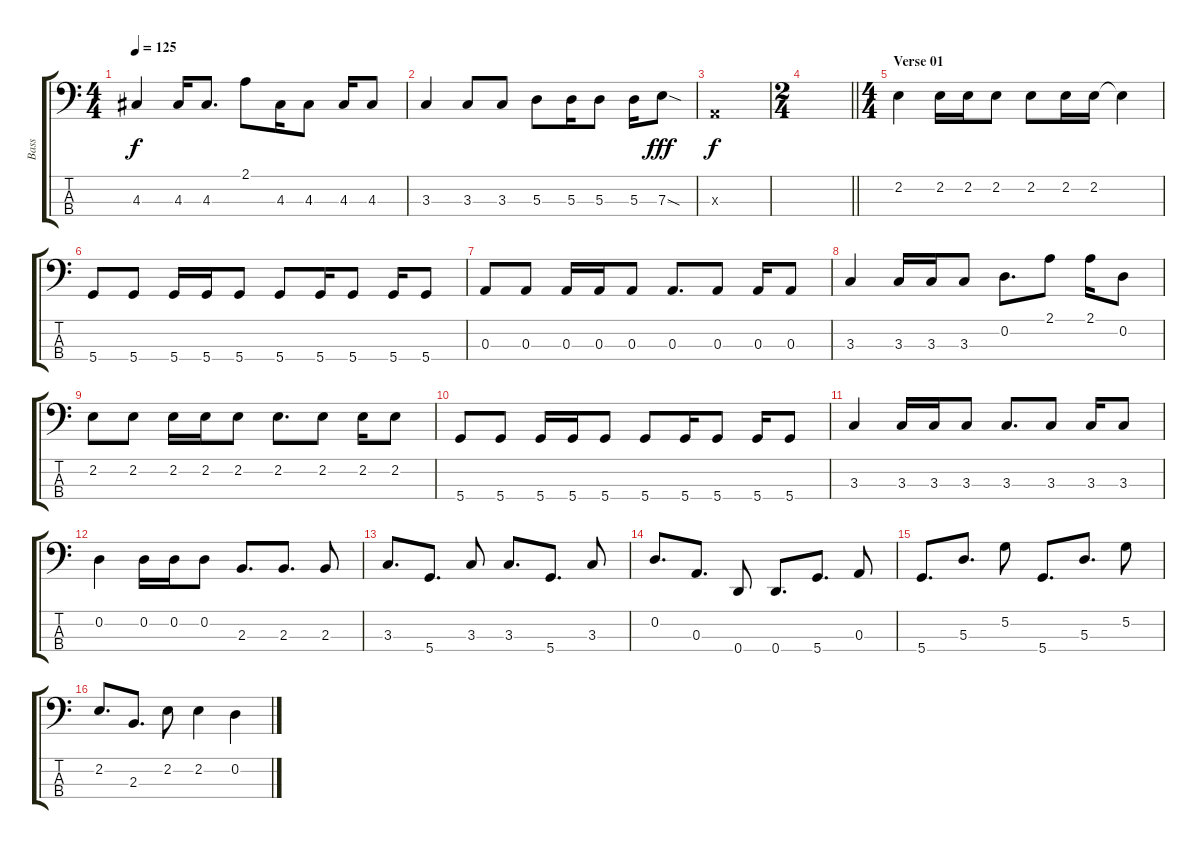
\track ("Bass" "Bass") {instrument electricbassfinger}
\staff {score tabs}
\tuning (G2 D2 A1 D1) {hide}
\ts (4 4)
\tempo 125
\clef f4
\ks c
4.3.4{dy f} 4.3.16 4.3.8{d} 2.1.8 4.3.16 4.3.8 4.3.16 4.3.8 |
3.3.4 3.3.8 3.3.8 5.3.8 5.3.16 5.3.8 5.3.16 7.3{sod}.8{dy fff} |
0.3{x}.1{dy f} |
\ts (2 4)
\barLineRight lightlight
|
\ts (4 4)
\section ("" "Verse 01")
2.2.4 2.2.16 2.2.16 2.2.8 2.2.8 2.2.16 2.2.16 2.2{t}.4 |
5.4.8 5.4.8 5.4.16 5.4.16 5.4.8 5.4.8 5.4.16 5.4.8 5.4.16 5.4.8 |
0.3.8 0.3.8 0.3.16 0.3.16 0.3.8 0.3.8{d} 0.3.8 0.3.16 0.3.8 |
3.3.4 3.3.16 3.3.16 3.3.8 0.2.8{d} 2.1.8 2.1.16 0.2.8 |
2.2.8 2.2.8 2.2.16 2.2.16 2.2.8 2.2.8{d} 2.2.8 2.2.16 2.2.8 |
5.4.8 5.4.8 5.4.16 5.4.16 5.4.8 5.4.8 5.4.16 5.4.8 5.4.16 5.4.8 |
3.3.4 3.3.16 3.3.16 3.3.8 3.3.8{d} 3.3.8 3.3.16 3.3.8 |
0.2.4 0.2.16 0.2.16 0.2.8 2.3.8{d} 2.3.8{d} 2.3.8 |
3.3.8{d} 5.4.8{d} 3.3.8 3.3.8{d} 5.4.8{d} 3.3.8 |
0.2.8{d} 0.3.8{d} 0.4.8 0.4.8{d} 5.4.8{d} 0.3.8 |
5.4.8{d} 5.3.8{d} 5.2.8 5.4.8{d} 5.3.8{d} 5.2.8 |
2.2.8{d} 2.3.8{d} 2.2.8 2.2.4 0.2.4
